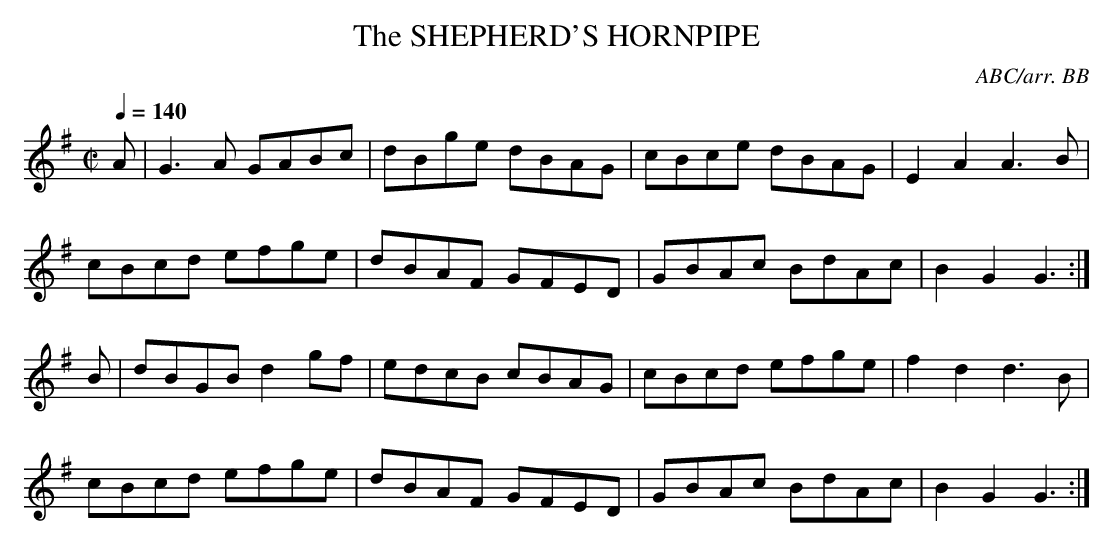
X:1
T:SHEPHERD'S HORNPIPE, The
C:ABC/arr. BB
Y:"Irish"
Q:1/4=140
M:C|
L:1/8
K:G
A|G3A GABc|dBge dBAG|cBce dBAG|E2 A2 A3B|
cBcd efge|dBAF GFED|GBAc BdAc|B2 G2 G3 :|
B|dBGB d2gf|edcB cBAG|cBcd efge|f2 d2 d3B|
cBcd efge|dBAF GFED|GBAc BdAc|B2 G2 G3 :|
